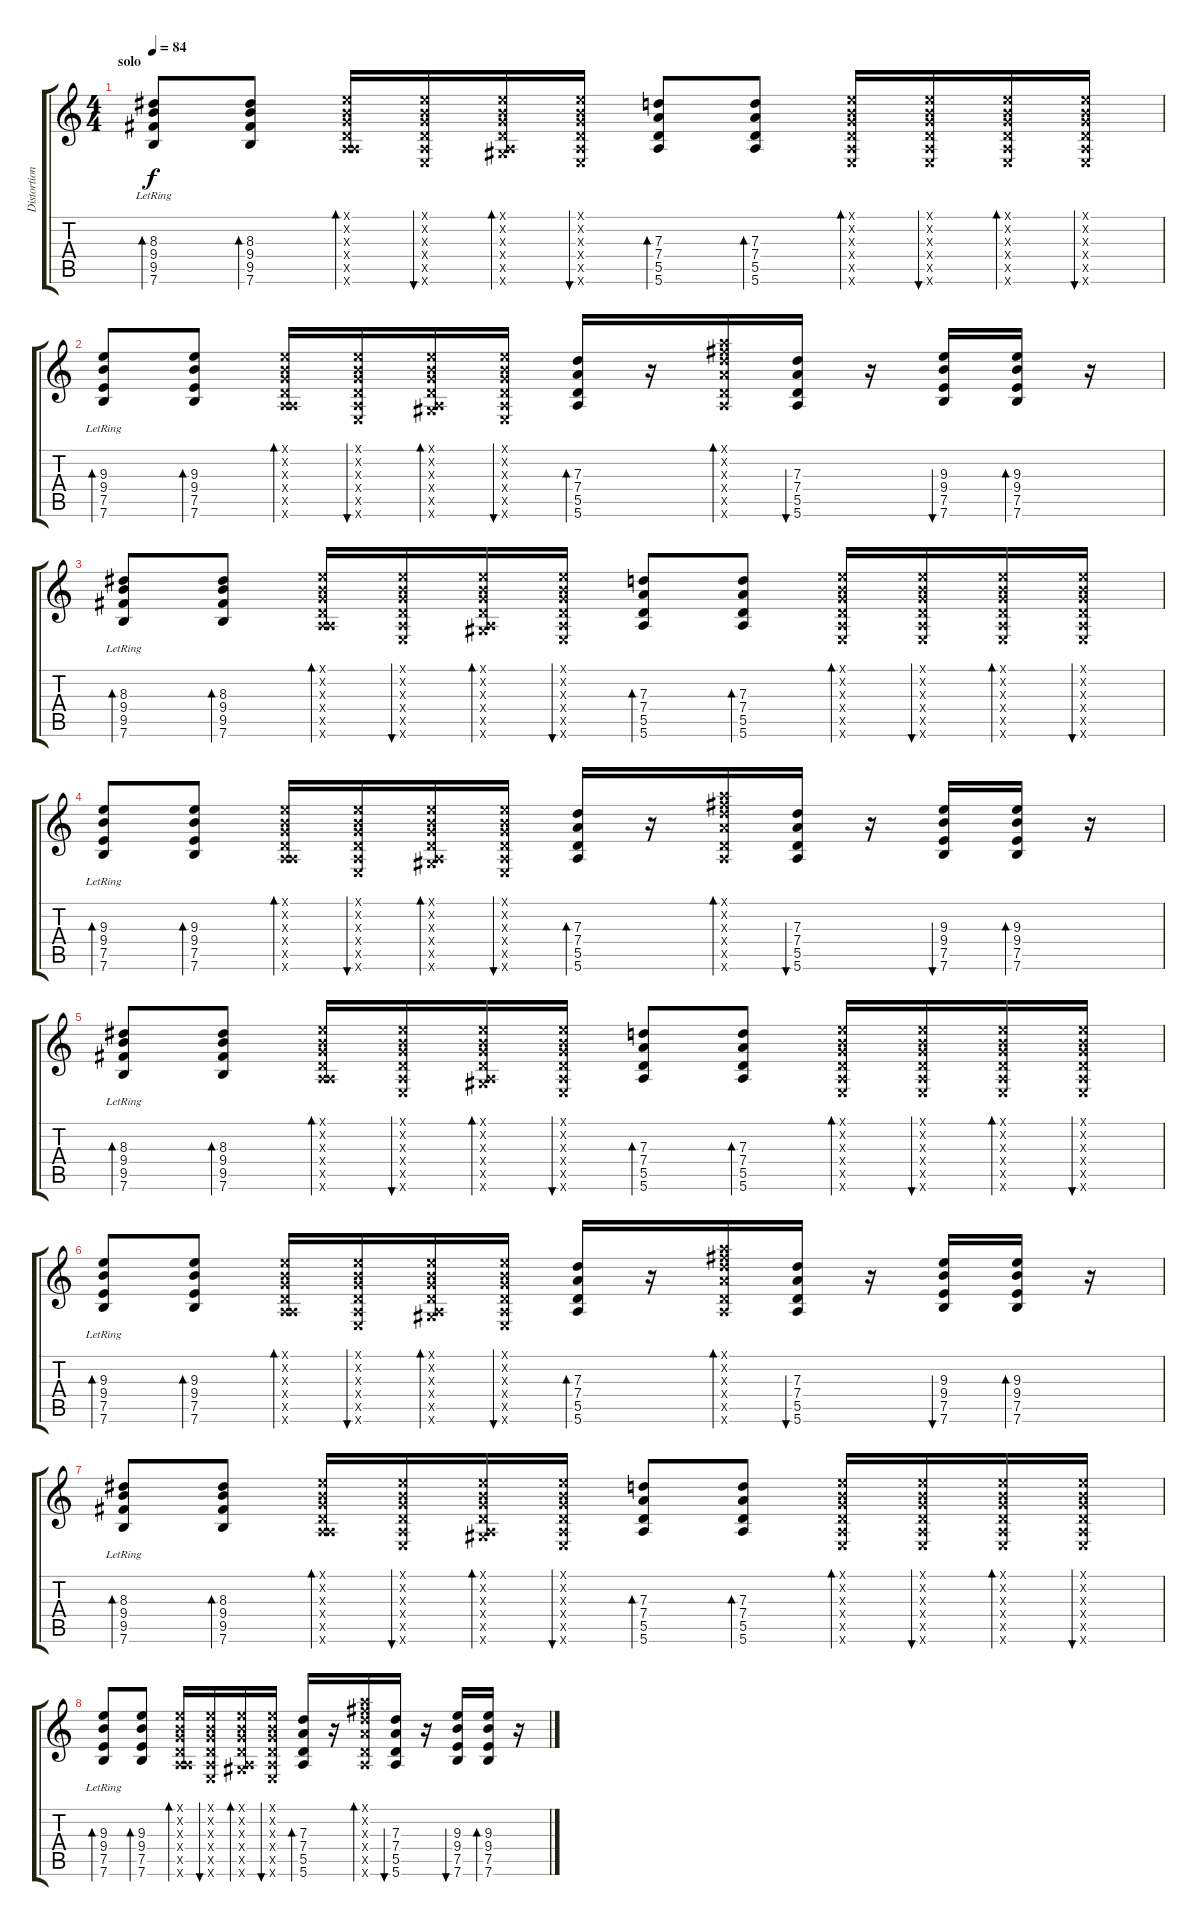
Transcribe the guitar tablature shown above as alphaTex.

\track ("Distortion" "Distortion") {instrument distortionguitar}
\staff {score tabs}
\tuning (E4 B3 G3 D3 A2 E2) {hide}
\ts (4 4)
\section ("" "solo")
\tempo 84
\clef g2
\ks c
(8.3 9.4 9.5 7.6{lr}).8{bd 30 dy f} (8.3 9.4 9.5 7.6).8{bd 30} (0.1{x} 0.2{x} 0.3{x} 0.4{x} 0.5{x} 5.6{x}).16{bd 30} (0.1{x} 0.2{x} 0.3{x} 0.4{x} 0.5{x} 0.6{x}).16{bu 30} (0.1{x} 0.2{x} 0.3{x} 0.4{x} 0.5{x} 4.6{x}).16{bd 30} (0.1{x} 0.2{x} 0.3{x} 0.4{x} 0.5{x} 0.6{x}).16{bu 30} (7.3 7.4 5.5 5.6).8{bd 30} (7.3 7.4 5.5 5.6).8{bd 30} (0.1{x} 0.2{x} 0.3{x} 0.4{x} 0.5{x} 0.6{x}).16{bd 30} (0.1{x} 0.2{x} 0.3{x} 0.4{x} 0.5{x} 0.6{x}).16{bu 30} (0.1{x} 0.2{x} 0.3{x} 0.4{x} 0.5{x} 0.6{x}).16{bd 30} (0.1{x} 0.2{x} 0.3{x} 0.4{x} 0.5{x} 0.6{x}).16{bu 30} |
(9.3 9.4 7.5 7.6{lr}).8{bd 30} (9.3 9.4 7.5 7.6).8{bd 30} (0.1{x} 0.2{x} 0.3{x} 0.4{x} 0.5{x} 5.6{x}).16{bd 30} (0.1{x} 0.2{x} 0.3{x} 0.4{x} 0.5{x} 0.6{x}).16{bu 30} (0.1{x} 0.2{x} 0.3{x} 0.4{x} 0.5{x} 4.6{x}).16{bd 30} (0.1{x} 0.2{x} 0.3{x} 0.4{x} 0.5{x} 0.6{x}).16{bu 30} (7.3 7.4 5.5 5.6).16{bd 30} r.16 (5.1{x} 7.2{x} 7.3{x} 7.4{x} 5.5{x} 5.6{x}).16{bd 30} (7.3 7.4 5.5 5.6).16{bu 30} r.16 (9.3 9.4 7.5 7.6).16{bu 30} (9.3 9.4 7.5 7.6).16{bd 30} r.16 |
(8.3 9.4 9.5 7.6{lr}).8{bd 30} (8.3 9.4 9.5 7.6).8{bd 30} (0.1{x} 0.2{x} 0.3{x} 0.4{x} 0.5{x} 5.6{x}).16{bd 30} (0.1{x} 0.2{x} 0.3{x} 0.4{x} 0.5{x} 0.6{x}).16{bu 30} (0.1{x} 0.2{x} 0.3{x} 0.4{x} 0.5{x} 4.6{x}).16{bd 30} (0.1{x} 0.2{x} 0.3{x} 0.4{x} 0.5{x} 0.6{x}).16{bu 30} (7.3 7.4 5.5 5.6).8{bd 30} (7.3 7.4 5.5 5.6).8{bd 30} (0.1{x} 0.2{x} 0.3{x} 0.4{x} 0.5{x} 0.6{x}).16{bd 30} (0.1{x} 0.2{x} 0.3{x} 0.4{x} 0.5{x} 0.6{x}).16{bu 30} (0.1{x} 0.2{x} 0.3{x} 0.4{x} 0.5{x} 0.6{x}).16{bd 30} (0.1{x} 0.2{x} 0.3{x} 0.4{x} 0.5{x} 0.6{x}).16{bu 30} |
(9.3 9.4 7.5 7.6{lr}).8{bd 30} (9.3 9.4 7.5 7.6).8{bd 30} (0.1{x} 0.2{x} 0.3{x} 0.4{x} 0.5{x} 5.6{x}).16{bd 30} (0.1{x} 0.2{x} 0.3{x} 0.4{x} 0.5{x} 0.6{x}).16{bu 30} (0.1{x} 0.2{x} 0.3{x} 0.4{x} 0.5{x} 4.6{x}).16{bd 30} (0.1{x} 0.2{x} 0.3{x} 0.4{x} 0.5{x} 0.6{x}).16{bu 30} (7.3 7.4 5.5 5.6).16{bd 30} r.16 (5.1{x} 7.2{x} 7.3{x} 7.4{x} 5.5{x} 5.6{x}).16{bd 30} (7.3 7.4 5.5 5.6).16{bu 30} r.16 (9.3 9.4 7.5 7.6).16{bu 30} (9.3 9.4 7.5 7.6).16{bd 30} r.16 |
(8.3 9.4 9.5 7.6{lr}).8{bd 30} (8.3 9.4 9.5 7.6).8{bd 30} (0.1{x} 0.2{x} 0.3{x} 0.4{x} 0.5{x} 5.6{x}).16{bd 30} (0.1{x} 0.2{x} 0.3{x} 0.4{x} 0.5{x} 0.6{x}).16{bu 30} (0.1{x} 0.2{x} 0.3{x} 0.4{x} 0.5{x} 4.6{x}).16{bd 30} (0.1{x} 0.2{x} 0.3{x} 0.4{x} 0.5{x} 0.6{x}).16{bu 30} (7.3 7.4 5.5 5.6).8{bd 30} (7.3 7.4 5.5 5.6).8{bd 30} (0.1{x} 0.2{x} 0.3{x} 0.4{x} 0.5{x} 0.6{x}).16{bd 30} (0.1{x} 0.2{x} 0.3{x} 0.4{x} 0.5{x} 0.6{x}).16{bu 30} (0.1{x} 0.2{x} 0.3{x} 0.4{x} 0.5{x} 0.6{x}).16{bd 30} (0.1{x} 0.2{x} 0.3{x} 0.4{x} 0.5{x} 0.6{x}).16{bu 30} |
(9.3 9.4 7.5 7.6{lr}).8{bd 30} (9.3 9.4 7.5 7.6).8{bd 30} (0.1{x} 0.2{x} 0.3{x} 0.4{x} 0.5{x} 5.6{x}).16{bd 30} (0.1{x} 0.2{x} 0.3{x} 0.4{x} 0.5{x} 0.6{x}).16{bu 30} (0.1{x} 0.2{x} 0.3{x} 0.4{x} 0.5{x} 4.6{x}).16{bd 30} (0.1{x} 0.2{x} 0.3{x} 0.4{x} 0.5{x} 0.6{x}).16{bu 30} (7.3 7.4 5.5 5.6).16{bd 30} r.16 (5.1{x} 7.2{x} 7.3{x} 7.4{x} 5.5{x} 5.6{x}).16{bd 30} (7.3 7.4 5.5 5.6).16{bu 30} r.16 (9.3 9.4 7.5 7.6).16{bu 30} (9.3 9.4 7.5 7.6).16{bd 30} r.16 |
(8.3 9.4 9.5 7.6{lr}).8{bd 30} (8.3 9.4 9.5 7.6).8{bd 30} (0.1{x} 0.2{x} 0.3{x} 0.4{x} 0.5{x} 5.6{x}).16{bd 30} (0.1{x} 0.2{x} 0.3{x} 0.4{x} 0.5{x} 0.6{x}).16{bu 30} (0.1{x} 0.2{x} 0.3{x} 0.4{x} 0.5{x} 4.6{x}).16{bd 30} (0.1{x} 0.2{x} 0.3{x} 0.4{x} 0.5{x} 0.6{x}).16{bu 30} (7.3 7.4 5.5 5.6).8{bd 30} (7.3 7.4 5.5 5.6).8{bd 30} (0.1{x} 0.2{x} 0.3{x} 0.4{x} 0.5{x} 0.6{x}).16{bd 30} (0.1{x} 0.2{x} 0.3{x} 0.4{x} 0.5{x} 0.6{x}).16{bu 30} (0.1{x} 0.2{x} 0.3{x} 0.4{x} 0.5{x} 0.6{x}).16{bd 30} (0.1{x} 0.2{x} 0.3{x} 0.4{x} 0.5{x} 0.6{x}).16{bu 30} |
(9.3 9.4 7.5 7.6{lr}).8{bd 30} (9.3 9.4 7.5 7.6).8{bd 30} (0.1{x} 0.2{x} 0.3{x} 0.4{x} 0.5{x} 5.6{x}).16{bd 30} (0.1{x} 0.2{x} 0.3{x} 0.4{x} 0.5{x} 0.6{x}).16{bu 30} (0.1{x} 0.2{x} 0.3{x} 0.4{x} 0.5{x} 4.6{x}).16{bd 30} (0.1{x} 0.2{x} 0.3{x} 0.4{x} 0.5{x} 0.6{x}).16{bu 30} (7.3 7.4 5.5 5.6).16{bd 30} r.16 (5.1{x} 7.2{x} 7.3{x} 7.4{x} 5.5{x} 5.6{x}).16{bd 30} (7.3 7.4 5.5 5.6).16{bu 30} r.16 (9.3 9.4 7.5 7.6).16{bu 30} (9.3 9.4 7.5 7.6).16{bd 30} r.16
